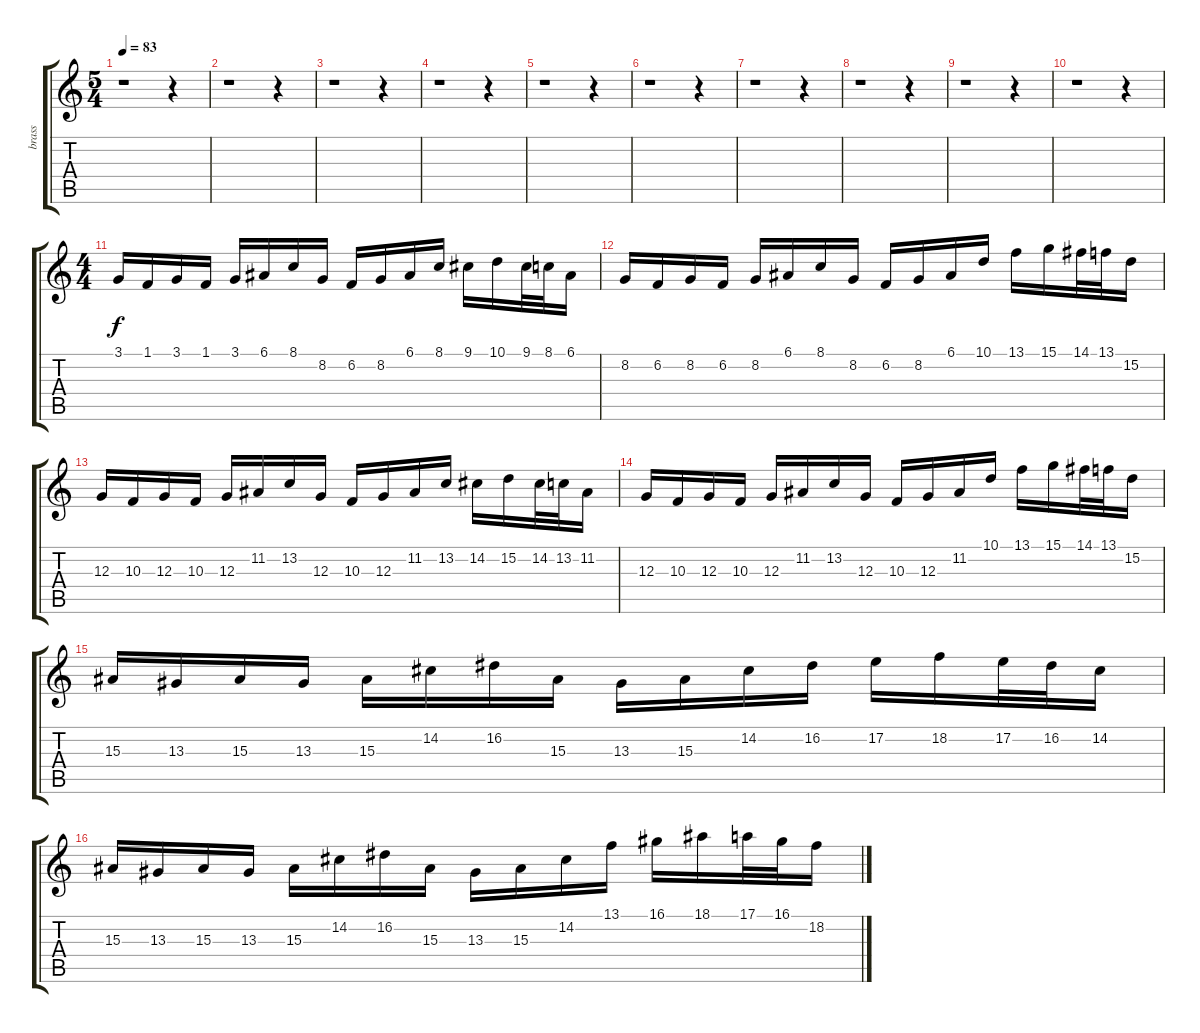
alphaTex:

\track ("brass" "brass") {instrument synthbrass1}
\staff {score tabs}
\tuning (E4 B3 G3 D3 A2 E2) {hide}
\ts (5 4)
\tempo 83
\clef g2
\ks c
r.1{dy f} r.4 |
r.1 r.4 |
r.1 r.4 |
r.1 r.4 |
r.1 r.4 |
r.1 r.4 |
r.1 r.4 |
r.1 r.4 |
r.1 r.4 |
r.1 r.4 |
\ts (4 4)
3.1.16 1.1.16 3.1.16 1.1.16 3.1.16 6.1.16 8.1.16 8.2.16 6.2.16 8.2.16 6.1.16 8.1.16 9.1.16 10.1.16 9.1.32 8.1.32 6.1.16 |
8.2.16 6.2.16 8.2.16 6.2.16 8.2.16 6.1.16 8.1.16 8.2.16 6.2.16 8.2.16 6.1.16 10.1.16 13.1.16 15.1.16 14.1.32 13.1.32 15.2.16 |
12.3.16 10.3.16 12.3.16 10.3.16 12.3.16 11.2.16 13.2.16 12.3.16 10.3.16 12.3.16 11.2.16 13.2.16 14.2.16 15.2.16 14.2.32 13.2.32 11.2.16 |
12.3.16 10.3.16 12.3.16 10.3.16 12.3.16 11.2.16 13.2.16 12.3.16 10.3.16 12.3.16 11.2.16 10.1.16 13.1.16 15.1.16 14.1.32 13.1.32 15.2.16 |
15.3.16 13.3.16 15.3.16 13.3.16 15.3.16 14.2.16 16.2.16 15.3.16 13.3.16 15.3.16 14.2.16 16.2.16 17.2.16 18.2.16 17.2.32 16.2.32 14.2.16 |
15.3.16 13.3.16 15.3.16 13.3.16 15.3.16 14.2.16 16.2.16 15.3.16 13.3.16 15.3.16 14.2.16 13.1.16 16.1.16 18.1.16 17.1.32 16.1.32 18.2.16
